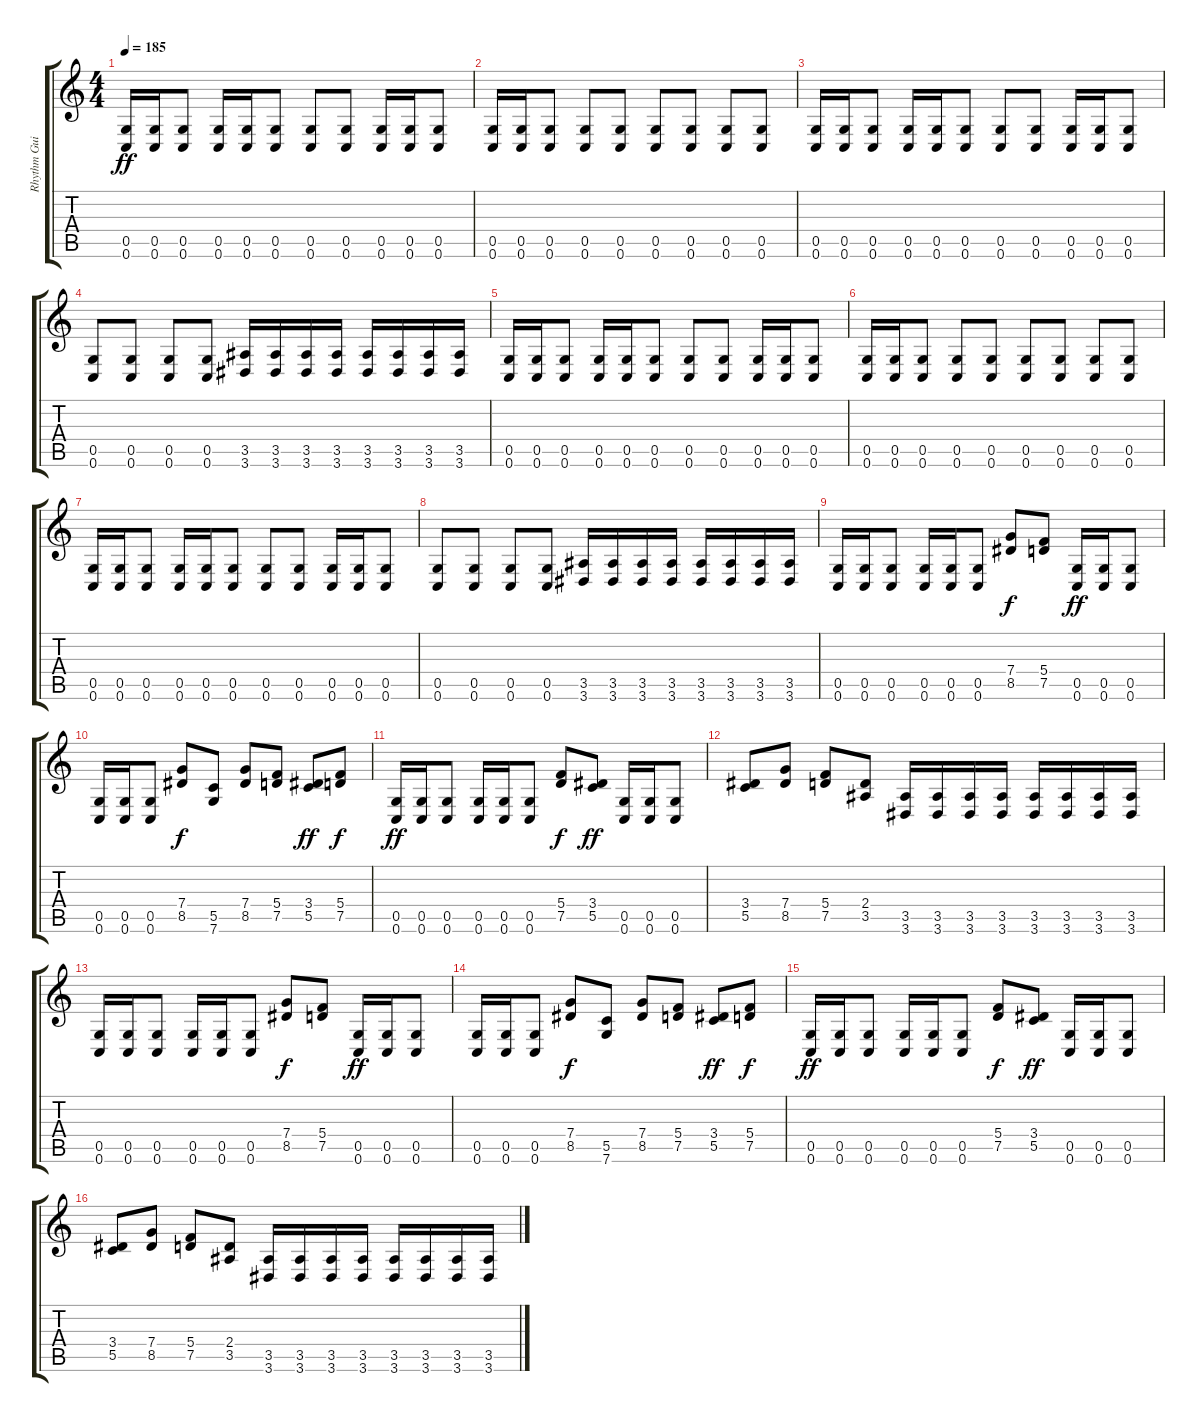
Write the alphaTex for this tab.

\track ("Rhythm Guitar" "Rhythm Gui") {solo instrument distortionguitar}
\staff {score tabs}
\tuning (D4 A3 F3 C3 G2 C2) {hide}
\ts (4 4)
\tempo 185
\clef g2
\ks c
(0.5 0.6).16{dy ff instrument distortionguitar} (0.5 0.6).16 (0.5 0.6).8 (0.5 0.6).16 (0.5 0.6).16 (0.5 0.6).8 (0.5 0.6).8 (0.5 0.6).8 (0.5 0.6).16 (0.5 0.6).16 (0.5 0.6).8 |
(0.5 0.6).16 (0.5 0.6).16 (0.5 0.6).8 (0.5 0.6).8 (0.5 0.6).8 (0.5 0.6).8 (0.5 0.6).8 (0.5 0.6).8 (0.5 0.6).8 |
(0.5 0.6).16 (0.5 0.6).16 (0.5 0.6).8 (0.5 0.6).16 (0.5 0.6).16 (0.5 0.6).8 (0.5 0.6).8 (0.5 0.6).8 (0.5 0.6).16 (0.5 0.6).16 (0.5 0.6).8 |
(0.5 0.6).8 (0.5 0.6).8 (0.5 0.6).8 (0.5 0.6).8 (3.5 3.6).16 (3.5 3.6).16 (3.5 3.6).16 (3.5 3.6).16 (3.5 3.6).16 (3.5 3.6).16 (3.5 3.6).16 (3.5 3.6).16 |
(0.5 0.6).16 (0.5 0.6).16 (0.5 0.6).8 (0.5 0.6).16 (0.5 0.6).16 (0.5 0.6).8 (0.5 0.6).8 (0.5 0.6).8 (0.5 0.6).16 (0.5 0.6).16 (0.5 0.6).8 |
(0.5 0.6).16 (0.5 0.6).16 (0.5 0.6).8 (0.5 0.6).8 (0.5 0.6).8 (0.5 0.6).8 (0.5 0.6).8 (0.5 0.6).8 (0.5 0.6).8 |
(0.5 0.6).16 (0.5 0.6).16 (0.5 0.6).8 (0.5 0.6).16 (0.5 0.6).16 (0.5 0.6).8 (0.5 0.6).8 (0.5 0.6).8 (0.5 0.6).16 (0.5 0.6).16 (0.5 0.6).8 |
(0.5 0.6).8 (0.5 0.6).8 (0.5 0.6).8 (0.5 0.6).8 (3.5 3.6).16 (3.5 3.6).16 (3.5 3.6).16 (3.5 3.6).16 (3.5 3.6).16 (3.5 3.6).16 (3.5 3.6).16 (3.5 3.6).16 |
(0.5 0.6).16 (0.5 0.6).16 (0.5 0.6).8 (0.5 0.6).16 (0.5 0.6).16 (0.5 0.6).8 (7.4 8.5).8{dy f} (5.4 7.5).8 (0.5 0.6).16{dy ff} (0.5 0.6).16 (0.5 0.6).8 |
(0.5 0.6).16 (0.5 0.6).16 (0.5 0.6).8 (7.4 8.5).8{dy f} (5.5 7.6).8 (7.4 8.5).8 (5.4 7.5).8 (3.4 5.5).8{dy ff} (5.4 7.5).8{dy f} |
(0.5 0.6).16{dy ff} (0.5 0.6).16 (0.5 0.6).8 (0.5 0.6).16 (0.5 0.6).16 (0.5 0.6).8 (5.4 7.5).8{dy f} (3.4 5.5).8{dy ff} (0.5 0.6).16 (0.5 0.6).16 (0.5 0.6).8 |
(3.4 5.5).8 (7.4 8.5).8 (5.4 7.5).8 (2.4 3.5).8 (3.5 3.6).16 (3.5 3.6).16 (3.5 3.6).16 (3.5 3.6).16 (3.5 3.6).16 (3.5 3.6).16 (3.5 3.6).16 (3.5 3.6).16 |
(0.5 0.6).16 (0.5 0.6).16 (0.5 0.6).8 (0.5 0.6).16 (0.5 0.6).16 (0.5 0.6).8 (7.4 8.5).8{dy f} (5.4 7.5).8 (0.5 0.6).16{dy ff} (0.5 0.6).16 (0.5 0.6).8 |
(0.5 0.6).16 (0.5 0.6).16 (0.5 0.6).8 (7.4 8.5).8{dy f} (5.5 7.6).8 (7.4 8.5).8 (5.4 7.5).8 (3.4 5.5).8{dy ff} (5.4 7.5).8{dy f} |
(0.5 0.6).16{dy ff} (0.5 0.6).16 (0.5 0.6).8 (0.5 0.6).16 (0.5 0.6).16 (0.5 0.6).8 (5.4 7.5).8{dy f} (3.4 5.5).8{dy ff} (0.5 0.6).16 (0.5 0.6).16 (0.5 0.6).8 |
(3.4 5.5).8 (7.4 8.5).8 (5.4 7.5).8 (2.4 3.5).8 (3.5 3.6).16 (3.5 3.6).16 (3.5 3.6).16 (3.5 3.6).16 (3.5 3.6).16 (3.5 3.6).16 (3.5 3.6).16 (3.5 3.6).16
